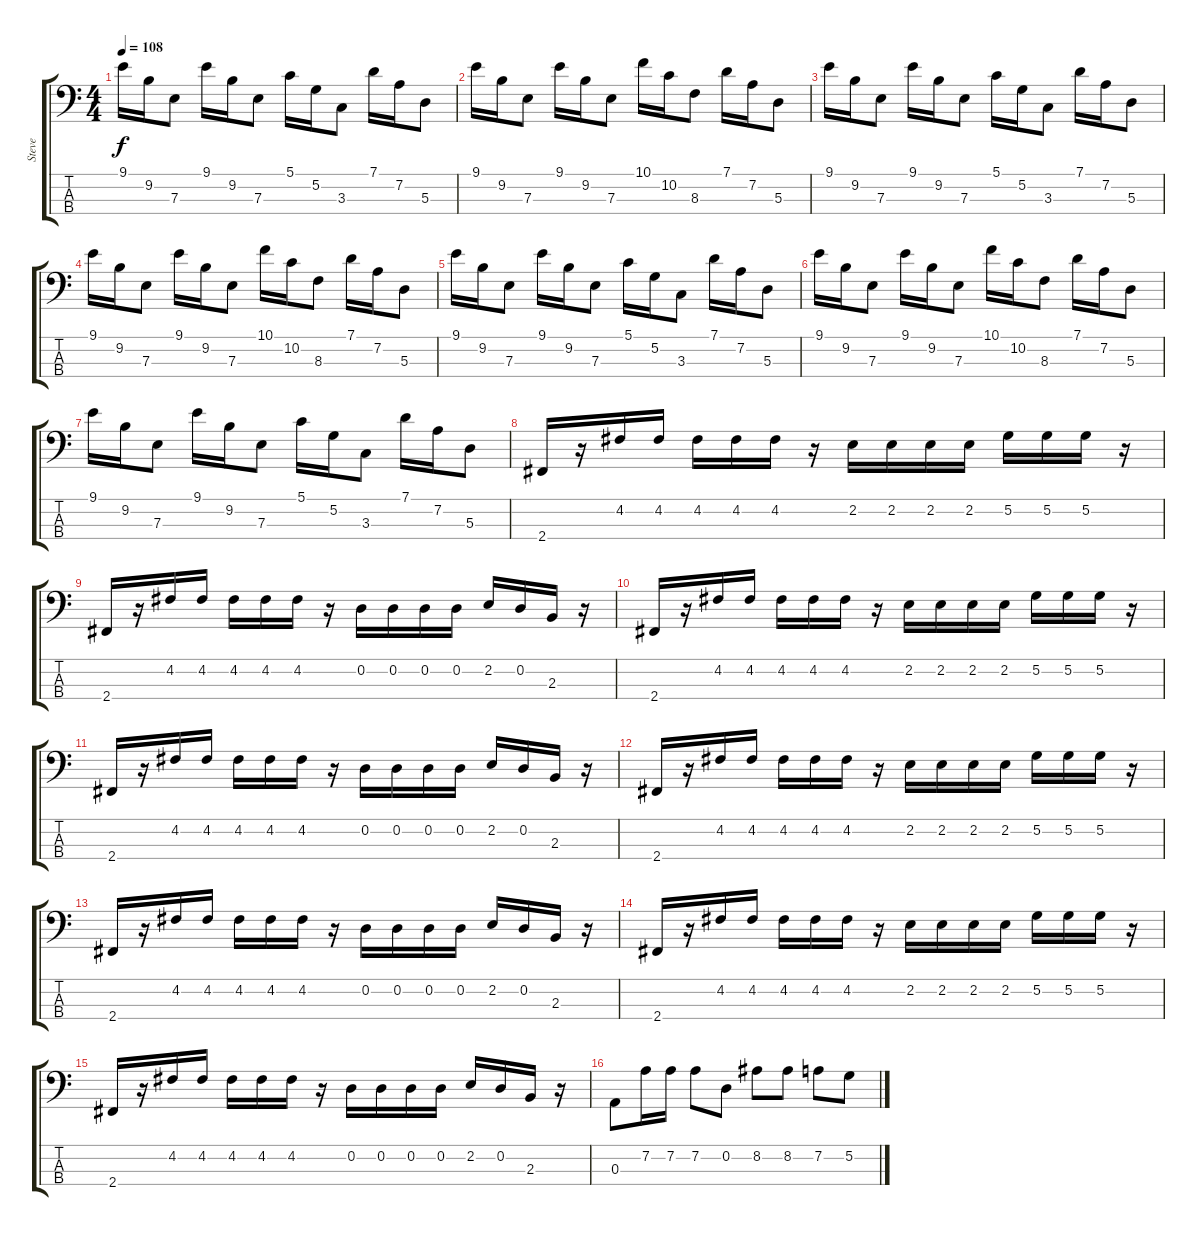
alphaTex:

\track ("Steve" "Steve") {instrument electricbassfinger}
\staff {score tabs}
\tuning (G2 D2 A1 E1) {hide}
\ts (4 4)
\tempo 108
\clef f4
\ks c
9.1.16{dy f} 9.2.16 7.3.8 9.1.16 9.2.16 7.3.8 5.1.16 5.2.16 3.3.8 7.1.16 7.2.16 5.3.8 |
9.1.16 9.2.16 7.3.8 9.1.16 9.2.16 7.3.8 10.1.16 10.2.16 8.3.8 7.1.16 7.2.16 5.3.8 |
9.1.16 9.2.16 7.3.8 9.1.16 9.2.16 7.3.8 5.1.16 5.2.16 3.3.8 7.1.16 7.2.16 5.3.8 |
9.1.16 9.2.16 7.3.8 9.1.16 9.2.16 7.3.8 10.1.16 10.2.16 8.3.8 7.1.16 7.2.16 5.3.8 |
9.1.16 9.2.16 7.3.8 9.1.16 9.2.16 7.3.8 5.1.16 5.2.16 3.3.8 7.1.16 7.2.16 5.3.8 |
9.1.16 9.2.16 7.3.8 9.1.16 9.2.16 7.3.8 10.1.16 10.2.16 8.3.8 7.1.16 7.2.16 5.3.8 |
9.1.16 9.2.16 7.3.8 9.1.16 9.2.16 7.3.8 5.1.16 5.2.16 3.3.8 7.1.16 7.2.16 5.3.8 |
2.4.16 r.16 4.2.16 4.2.16 4.2.16 4.2.16 4.2.16 r.16 2.2.16 2.2.16 2.2.16 2.2.16 5.2.16 5.2.16 5.2.16 r.16 |
2.4.16 r.16 4.2.16 4.2.16 4.2.16 4.2.16 4.2.16 r.16 0.2.16 0.2.16 0.2.16 0.2.16 2.2.16 0.2.16 2.3.16 r.16 |
2.4.16 r.16 4.2.16 4.2.16 4.2.16 4.2.16 4.2.16 r.16 2.2.16 2.2.16 2.2.16 2.2.16 5.2.16 5.2.16 5.2.16 r.16 |
2.4.16 r.16 4.2.16 4.2.16 4.2.16 4.2.16 4.2.16 r.16 0.2.16 0.2.16 0.2.16 0.2.16 2.2.16 0.2.16 2.3.16 r.16 |
2.4.16 r.16 4.2.16 4.2.16 4.2.16 4.2.16 4.2.16 r.16 2.2.16 2.2.16 2.2.16 2.2.16 5.2.16 5.2.16 5.2.16 r.16 |
2.4.16 r.16 4.2.16 4.2.16 4.2.16 4.2.16 4.2.16 r.16 0.2.16 0.2.16 0.2.16 0.2.16 2.2.16 0.2.16 2.3.16 r.16 |
2.4.16 r.16 4.2.16 4.2.16 4.2.16 4.2.16 4.2.16 r.16 2.2.16 2.2.16 2.2.16 2.2.16 5.2.16 5.2.16 5.2.16 r.16 |
2.4.16 r.16 4.2.16 4.2.16 4.2.16 4.2.16 4.2.16 r.16 0.2.16 0.2.16 0.2.16 0.2.16 2.2.16 0.2.16 2.3.16 r.16 |
0.3.8 7.2.16 7.2.16 7.2.8 0.2.8 8.2.8 8.2.8 7.2.8 5.2.8
